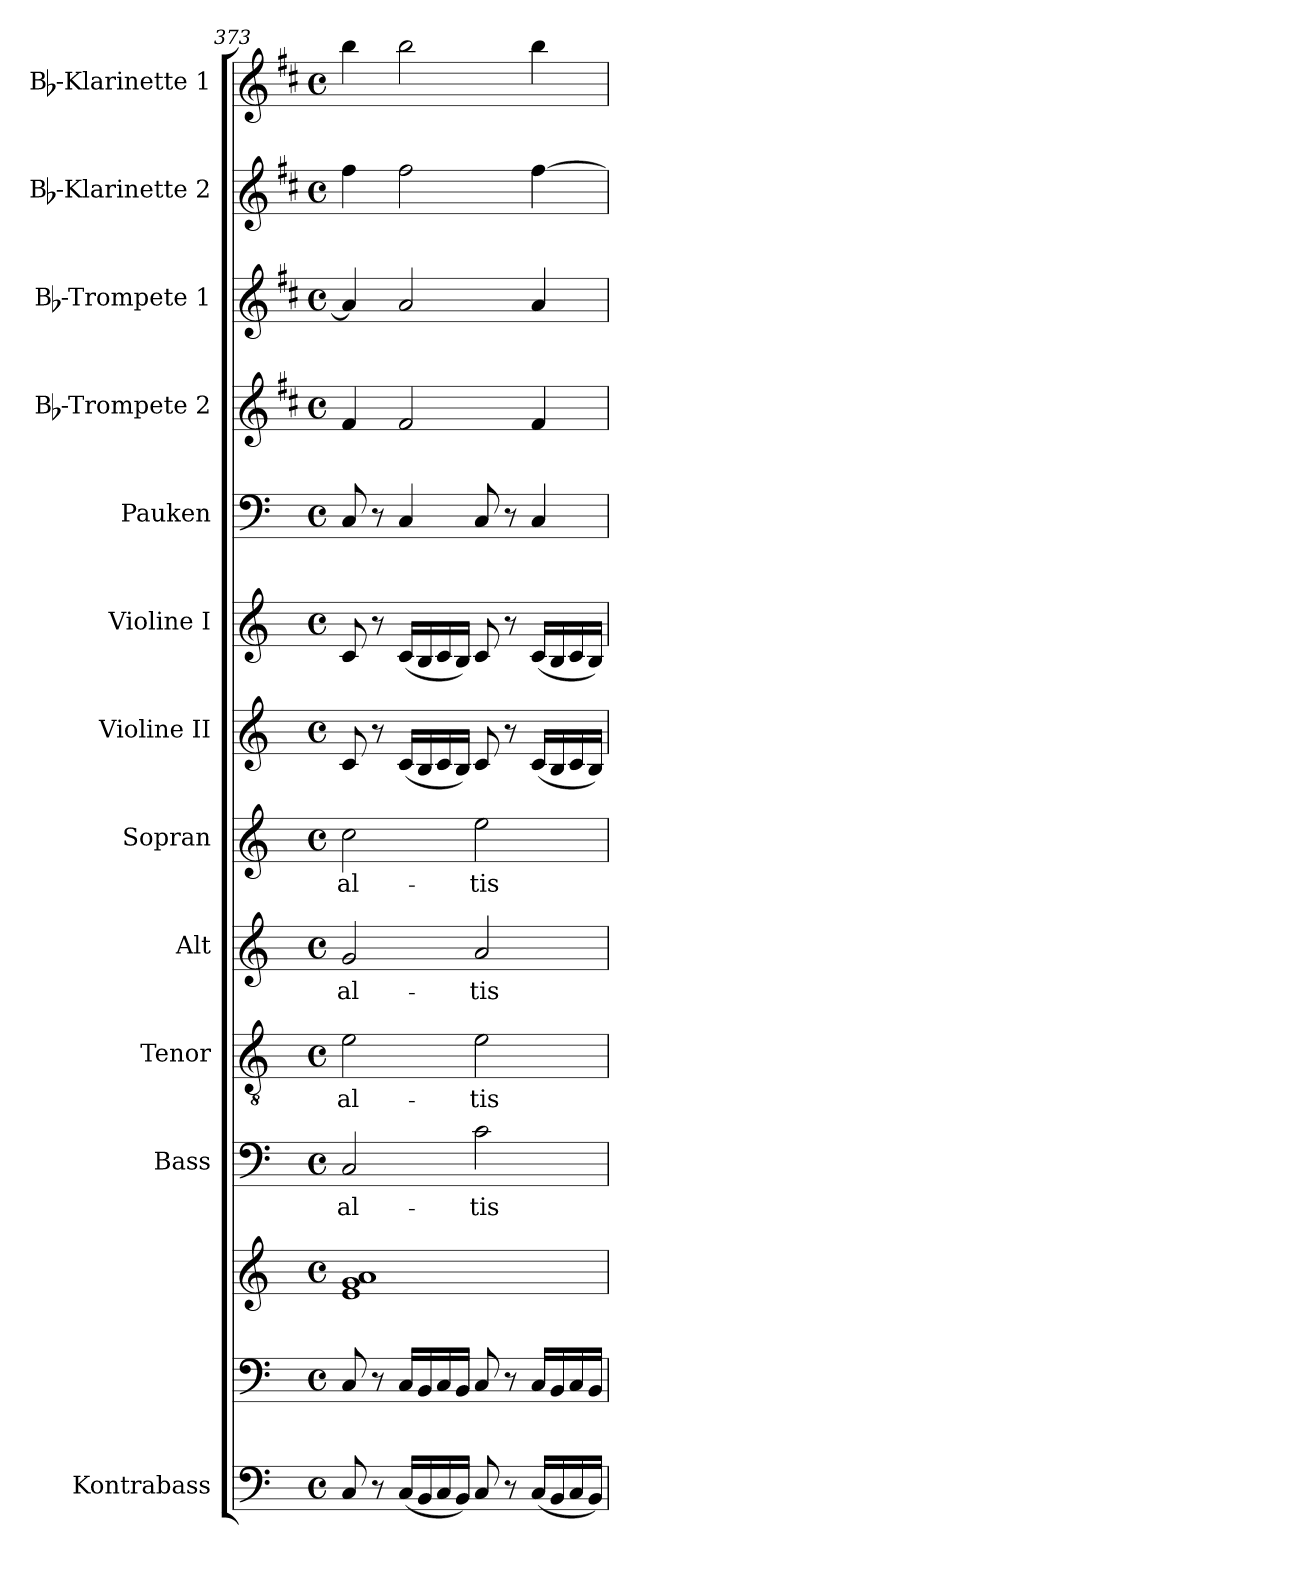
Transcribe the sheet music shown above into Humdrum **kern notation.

**kern	**kern	**kern	**kern	**text	**kern	**text	**kern	**text	**kern	**text	**kern	**kern	**kern	**kern	**kern	**kern	**kern
*part13	*part12	*part12	*part11	*part11	*part10	*part10	*part9	*part9	*part8	*part8	*part7	*part6	*part5	*part4	*part3	*part2	*part1
*staff14	*staff13	*staff12	*staff11	*staff11	*staff10	*staff10	*staff9	*staff9	*staff8	*staff8	*staff7	*staff6	*staff5	*staff4	*staff3	*staff2	*staff1
*I"Kontrabass	*	*	*I"Bass	*	*I"Tenor	*	*I"Alt	*	*I"Sopran	*	*I"Violine II	*I"Violine I	*I"Pauken	*I"Bb-Trompete 2	*I"Bb-Trompete 1	*I"Bb-Klarinette 2	*I"Bb-Klarinette 1
*I'Kb.	*	*	*I'B.	*	*I'T.	*	*I'A.	*	*I'S.	*	*I'Vl. II	*I'Vl. I	*I'Pk.	*I'Bb Trp. 2	*I'Bb Trp. 1	*I'Bb Kl. 2	*I'Bb Kl. 1
*clefF4	*clefF4	*clefG2	*clefF4	*	*clefGv2	*	*clefG2	*	*clefG2	*	*clefG2	*clefG2	*clefF4	*clefG2	*clefG2	*clefG2	*clefG2
*ITrd7c12	*	*	*	*	*	*	*	*	*	*	*	*	*	*ITrd1c2	*ITrd1c2	*ITrd1c2	*ITrd1c2
*k[]	*k[]	*k[]	*k[]	*	*k[]	*	*k[]	*	*k[]	*	*k[]	*k[]	*k[]	*k[]	*k[]	*k[]	*k[]
*C:	*C:	*C:	*C:	*	*C:	*	*C:	*	*C:	*	*C:	*C:	*C:	*C:	*C:	*C:	*C:
*M4/4	*M4/4	*M4/4	*M4/4	*	*M4/4	*	*M4/4	*	*M4/4	*	*M4/4	*M4/4	*M4/4	*M4/4	*M4/4	*M4/4	*M4/4
*met(c)	*met(c)	*met(c)	*met(c)	*	*met(c)	*	*met(c)	*	*met(c)	*	*met(c)	*met(c)	*met(c)	*met(c)	*met(c)	*met(c)	*met(c)
=373	=373	=373	=373	=373	=373	=373	=373	=373	=373	=373	=373	=373	=373	=373	=373	=373	=373
!	!	!	!	!LO:LY:b	!	!LO:LY:b	!	!LO:LY:b	!	!LO:LY:b	!	!	!	!	!	!	!
8CC/	8C/	1e 1g 1a	2C/	al-	2e\	al-	2g/	al-	2cc\	al-	8c/	8c/	8C/	4e/	4g/]	4ee\	4aa\
8r	8r	.	.	.	.	.	.	.	.	.	8r	8r	8r	.	.	.	.
(<16CC/LL	16C/LL	.	.	.	.	.	.	.	.	.	(<16c/LL	(<16c/LL	4C/	2e/	2g/	2ee\	2aa\
16BBB/	16BB/	.	.	.	.	.	.	.	.	.	16B/	16B/	.	.	.	.	.
16CC/	16C/	.	.	.	.	.	.	.	.	.	16c/	16c/	.	.	.	.	.
16BBB/JJ)	16BB/JJ	.	.	.	.	.	.	.	.	.	16B/JJ)	16B/JJ)	.	.	.	.	.
!	!	!	!	!LO:LY:b	!	!LO:LY:b	!	!LO:LY:b	!	!LO:LY:b	!	!	!	!	!	!	!
8CC/	8C/	.	2c\	-tis	2e\	-tis	2a/	-tis	2ee\	-tis	8c/	8c/	8C/	.	.	.	.
8r	8r	.	.	.	.	.	.	.	.	.	8r	8r	8r	.	.	.	.
(<16CC/LL	16C/LL	.	.	.	.	.	.	.	.	.	(<16c/LL	(<16c/LL	4C/	4e/	4g/	[4ee\	4aa\
16BBB/	16BB/	.	.	.	.	.	.	.	.	.	16B/	16B/	.	.	.	.	.
16CC/	16C/	.	.	.	.	.	.	.	.	.	16c/	16c/	.	.	.	.	.
16BBB/JJ)	16BB/JJ	.	.	.	.	.	.	.	.	.	16B/JJ)	16B/JJ)	.	.	.	.	.
=	=	=	=	=	=	=	=	=	=	=	=	=	=	=	=	=	=
*-	*-	*-	*-	*-	*-	*-	*-	*-	*-	*-	*-	*-	*-	*-	*-	*-	*-
